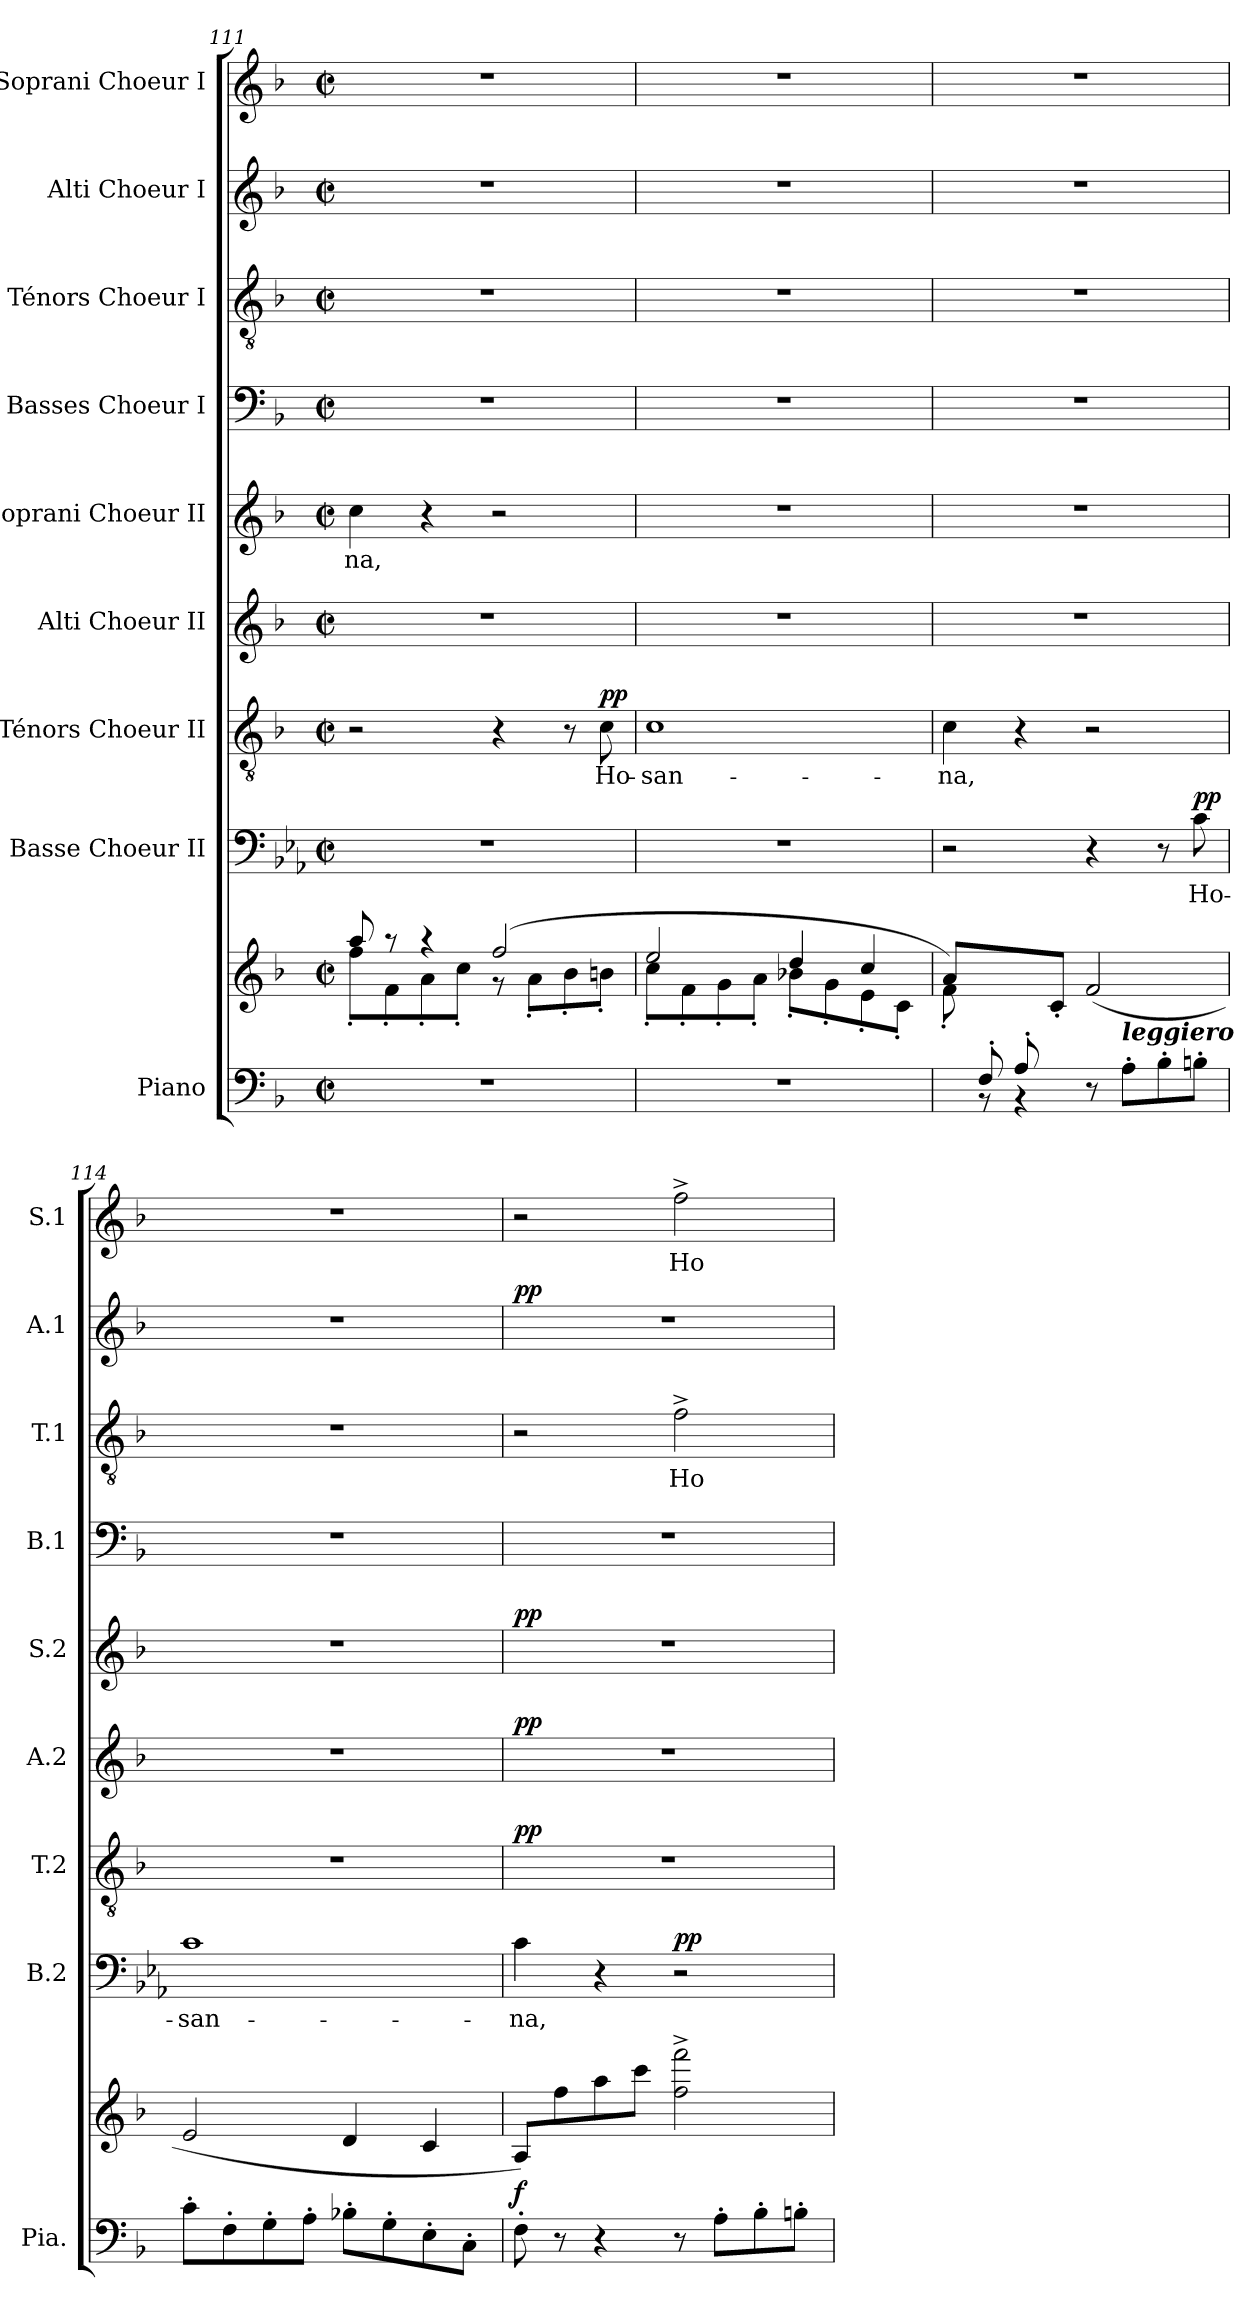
**kern	**kern	**dynam	**kern	**text	**dynam	**kern	**text	**dynam	**kern	**dynam	**kern	**text	**dynam	**kern	**dynam	**kern	**text	**dynam	**kern	**dynam	**kern	**text	**dynam
*part9	*part9	*part9	*part8	*part8	*part8	*part7	*part7	*part7	*part6	*part6	*part5	*part5	*part5	*part4	*part4	*part3	*part3	*part3	*part2	*part2	*part1	*part1	*part1
*staff10	*staff9	*staff9/10	*staff8	*staff8	*staff8	*staff7	*staff7	*staff7	*staff6	*staff6	*staff5	*staff5	*staff5	*staff4	*staff4	*staff3	*staff3	*staff3	*staff2	*staff2	*staff1	*staff1	*staff1
*I"Piano	*	*	*I"Basse Choeur II	*	*	*I"Ténors Choeur II	*	*	*I"Alti Choeur II	*	*I"Soprani Choeur II	*	*	*I"Basses Choeur I	*	*I"Ténors Choeur I	*	*	*I"Alti Choeur I	*	*I"Soprani Choeur I	*	*
*I'Pia.	*	*	*I'B.2	*	*	*I'T.2	*	*	*I'A.2	*	*I'S.2	*	*	*I'B.1	*	*I'T.1	*	*	*I'A.1	*	*I'S.1	*	*
*clefF4	*clefG2	*	*clefF4	*	*	*clefGv2	*	*	*clefG2	*	*clefG2	*	*	*clefF4	*	*clefGv2	*	*	*clefG2	*	*clefG2	*	*
*	*	*	*ITrd8c14	*	*	*	*	*	*	*	*	*	*	*	*	*	*	*	*	*	*	*	*
*k[b-]	*k[b-]	*	*k[b-e-a-]	*	*	*k[b-]	*	*	*k[b-]	*	*k[b-]	*	*	*k[b-]	*	*k[b-]	*	*	*k[b-]	*	*k[b-]	*	*
*M2/2	*M2/2	*	*M2/2	*	*	*M2/2	*	*	*M2/2	*	*M2/2	*	*	*M2/2	*	*M2/2	*	*	*M2/2	*	*M2/2	*	*
*met(c|)	*met(c|)	*	*met(c|)	*	*	*met(c|)	*	*	*met(c|)	*	*met(c|)	*	*	*met(c|)	*	*met(c|)	*	*	*met(c|)	*	*met(c|)	*	*
=111	=111	=111	=111	=111	=111	=111	=111	=111	=111	=111	=111	=111	=111	=111	=111	=111	=111	=111	=111	=111	=111	=111	=111
*	*^	*	*	*	*	*	*	*	*	*	*	*	*	*	*	*	*	*	*	*	*	*	*
1r	8aa/	8ff'\L	.	1r	.	.	2r	.	.	1r	.	4cc\	-na,	.	1r	.	1r	.	.	1r	.	1r	.	.
.	8r	8f'\	.	.	.	.	.	.	.	.	.	.	.	.	.	.	.	.	.	.	.	.	.	.
.	4r	8a'\	.	.	.	.	.	.	.	.	.	4r	.	.	.	.	.	.	.	.	.	.	.	.
.	.	8cc'\J	.	.	.	.	.	.	.	.	.	.	.	.	.	.	.	.	.	.	.	.	.	.
.	(2ff/	8r	.	.	.	.	4r	.	.	.	.	2r	.	.	.	.	.	.	.	.	.	.	.	.
.	.	8a'\L	.	.	.	.	.	.	.	.	.	.	.	.	.	.	.	.	.	.	.	.	.	.
.	.	8b-'\	.	.	.	.	8r	.	.	.	.	.	.	.	.	.	.	.	.	.	.	.	.	.
!	!	!	!	!	!	!	!	!	!LO:DY:a	!	!	!	!	!	!	!	!	!	!	!	!	!	!	!
.	.	8bn'\J	.	.	.	.	8c\	Ho-	pp	.	.	.	.	.	.	.	.	.	.	.	.	.	.	.
!!LO:PB:g=z
=112	=112	=112	=112	=112	=112	=112	=112	=112	=112	=112	=112	=112	=112	=112	=112	=112	=112	=112	=112	=112	=112	=112	=112	=112
1r	2ee/	8cc'\L	.	1r	.	.	1c	-san-	.	1r	.	1r	.	.	1r	.	1r	.	.	1r	.	1r	.	.
.	.	8f'\	.	.	.	.	.	.	.	.	.	.	.	.	.	.	.	.	.	.	.	.	.	.
.	.	8g'\	.	.	.	.	.	.	.	.	.	.	.	.	.	.	.	.	.	.	.	.	.	.
.	.	8a'\J	.	.	.	.	.	.	.	.	.	.	.	.	.	.	.	.	.	.	.	.	.	.
.	4dd/	8b-X'\L	.	.	.	.	.	.	.	.	.	.	.	.	.	.	.	.	.	.	.	.	.	.
.	.	8g'\	.	.	.	.	.	.	.	.	.	.	.	.	.	.	.	.	.	.	.	.	.	.
.	4cc/	8e'\	.	.	.	.	.	.	.	.	.	.	.	.	.	.	.	.	.	.	.	.	.	.
.	.	8c'\J	.	.	.	.	.	.	.	.	.	.	.	.	.	.	.	.	.	.	.	.	.	.
=113	=113	=113	=113	=113	=113	=113	=113	=113	=113	=113	=113	=113	=113	=113	=113	=113	=113	=113	=113	=113	=113	=113	=113	=113
*^	*	*	*	*	*	*	*	*	*	*	*	*	*	*	*	*	*	*	*	*	*	*	*	*
8ryy	8ryy	8a/L)	8f'\	.	2r	.	.	4c\	-na,	.	1r	.	1r	.	.	1r	.	1r	.	.	1r	.	1r	.	.
8F'/	8rBB	4ryy	2..ryy	.	.	.	.	.	.	.	.	.	.	.	.	.	.	.	.	.	.	.	.	.	.
8A'/	4rBB	.	.	.	.	.	.	4r	.	.	.	.	.	.	.	.	.	.	.	.	.	.	.	.	.
2ryy	.	8c'/J	.	.	.	.	.	.	.	.	.	.	.	.	.	.	.	.	.	.	.	.	.	.	.
.	8r	(2f/	.	.	4r	.	.	2r	.	.	.	.	.	.	.	.	.	.	.	.	.	.	.	.	.
!	!LO:TX:a:Bi:t=leggiero	!	!	!	!	!	!	!	!	!	!	!	!	!	!	!	!	!	!	!	!	!	!	!	!
.	8A'\L	.	.	.	.	.	.	.	.	.	.	.	.	.	.	.	.	.	.	.	.	.	.	.	.
.	8B-'\	.	.	.	8r	.	.	.	.	.	.	.	.	.	.	.	.	.	.	.	.	.	.	.	.
!	!	!	!	!	!	!	!LO:DY:a	!	!	!	!	!	!	!	!	!	!	!	!	!	!	!	!	!	!
8ryy	8Bn'\J	.	.	.	8Ci\	Ho-	pp	.	.	.	.	.	.	.	.	.	.	.	.	.	.	.	.	.	.
*v	*v	*	*	*	*	*	*	*	*	*	*	*	*	*	*	*	*	*	*	*	*	*	*	*	*
*	*v	*v	*	*	*	*	*	*	*	*	*	*	*	*	*	*	*	*	*	*	*	*	*	*
=114	=114	=114	=114	=114	=114	=114	=114	=114	=114	=114	=114	=114	=114	=114	=114	=114	=114	=114	=114	=114	=114	=114	=114
8c'\L	2e/	.	1Ci	-san-	.	1r	.	.	1r	.	1r	.	.	1r	.	1r	.	.	1r	.	1r	.	.
8F'\	.	.	.	.	.	.	.	.	.	.	.	.	.	.	.	.	.	.	.	.	.	.	.
8G'\	.	.	.	.	.	.	.	.	.	.	.	.	.	.	.	.	.	.	.	.	.	.	.
8A'\J	.	.	.	.	.	.	.	.	.	.	.	.	.	.	.	.	.	.	.	.	.	.	.
8B-X'\L	4d/	.	.	.	.	.	.	.	.	.	.	.	.	.	.	.	.	.	.	.	.	.	.
8G'\	.	.	.	.	.	.	.	.	.	.	.	.	.	.	.	.	.	.	.	.	.	.	.
8E'\	4c/	.	.	.	.	.	.	.	.	.	.	.	.	.	.	.	.	.	.	.	.	.	.
8C'\J	.	.	.	.	.	.	.	.	.	.	.	.	.	.	.	.	.	.	.	.	.	.	.
=115	=115	=115	=115	=115	=115	=115	=115	=115	=115	=115	=115	=115	=115	=115	=115	=115	=115	=115	=115	=115	=115	=115	=115
!	!	!LO:DY:a=2	!	!	!	!	!	!LO:DY:a	!	!LO:DY:a	!	!	!LO:DY:a	!	!LO:DY:a	!	!	!	!	!	!	!	!
!	!	!	!	!	!	!	!	!	!	!	!	!	!	!	!LO:DY:n=1:a	!	!	!	!	!LO:DY:a	!	!	!
8F'\	8A/L)	f	4Ci\	-na,	.	1r	.	pp	1r	pp	1r	.	pp	1r	pp ff	2r	.	.	1r	pp	2r	.	.
8r	8ff\	.	.	.	.	.	.	.	.	.	.	.	.	.	.	.	.	.	.	.	.	.	.
4r	8aa\	.	4r	.	.	.	.	.	.	.	.	.	.	.	.	.	.	.	.	.	.	.	.
.	8ccc\J	.	.	.	.	.	.	.	.	.	.	.	.	.	.	.	.	.	.	.	.	.	.
!	!	!	!	!	!LO:DY:a	!	!	!	!	!	!	!	!	!	!	!	!	!LO:DY:a	!	!	!	!	!
!	!	!	!	!	!	!	!	!	!	!	!	!	!	!	!	!	!	!LO:DY:n=1:a	!	!	!	!	!LO:DY:a
!	!	!	!	!	!	!	!	!	!	!	!	!	!	!	!	!	!	!	!	!	!	!	!LO:DY:n=1:a
8r	2ff\^ 2fff\^	.	2r	.	pp	.	.	.	.	.	.	.	.	.	.	2f^\	Ho-	pp ff	.	.	2ff^\	Ho-	pp ff
8A'\L	.	.	.	.	.	.	.	.	.	.	.	.	.	.	.	.	.	.	.	.	.	.	.
8B-'\	.	.	.	.	.	.	.	.	.	.	.	.	.	.	.	.	.	.	.	.	.	.	.
8Bn'\J	.	.	.	.	.	.	.	.	.	.	.	.	.	.	.	.	.	.	.	.	.	.	.
=	=	=	=	=	=	=	=	=	=	=	=	=	=	=	=	=	=	=	=	=	=	=	=
*-	*-	*-	*-	*-	*-	*-	*-	*-	*-	*-	*-	*-	*-	*-	*-	*-	*-	*-	*-	*-	*-	*-	*-
